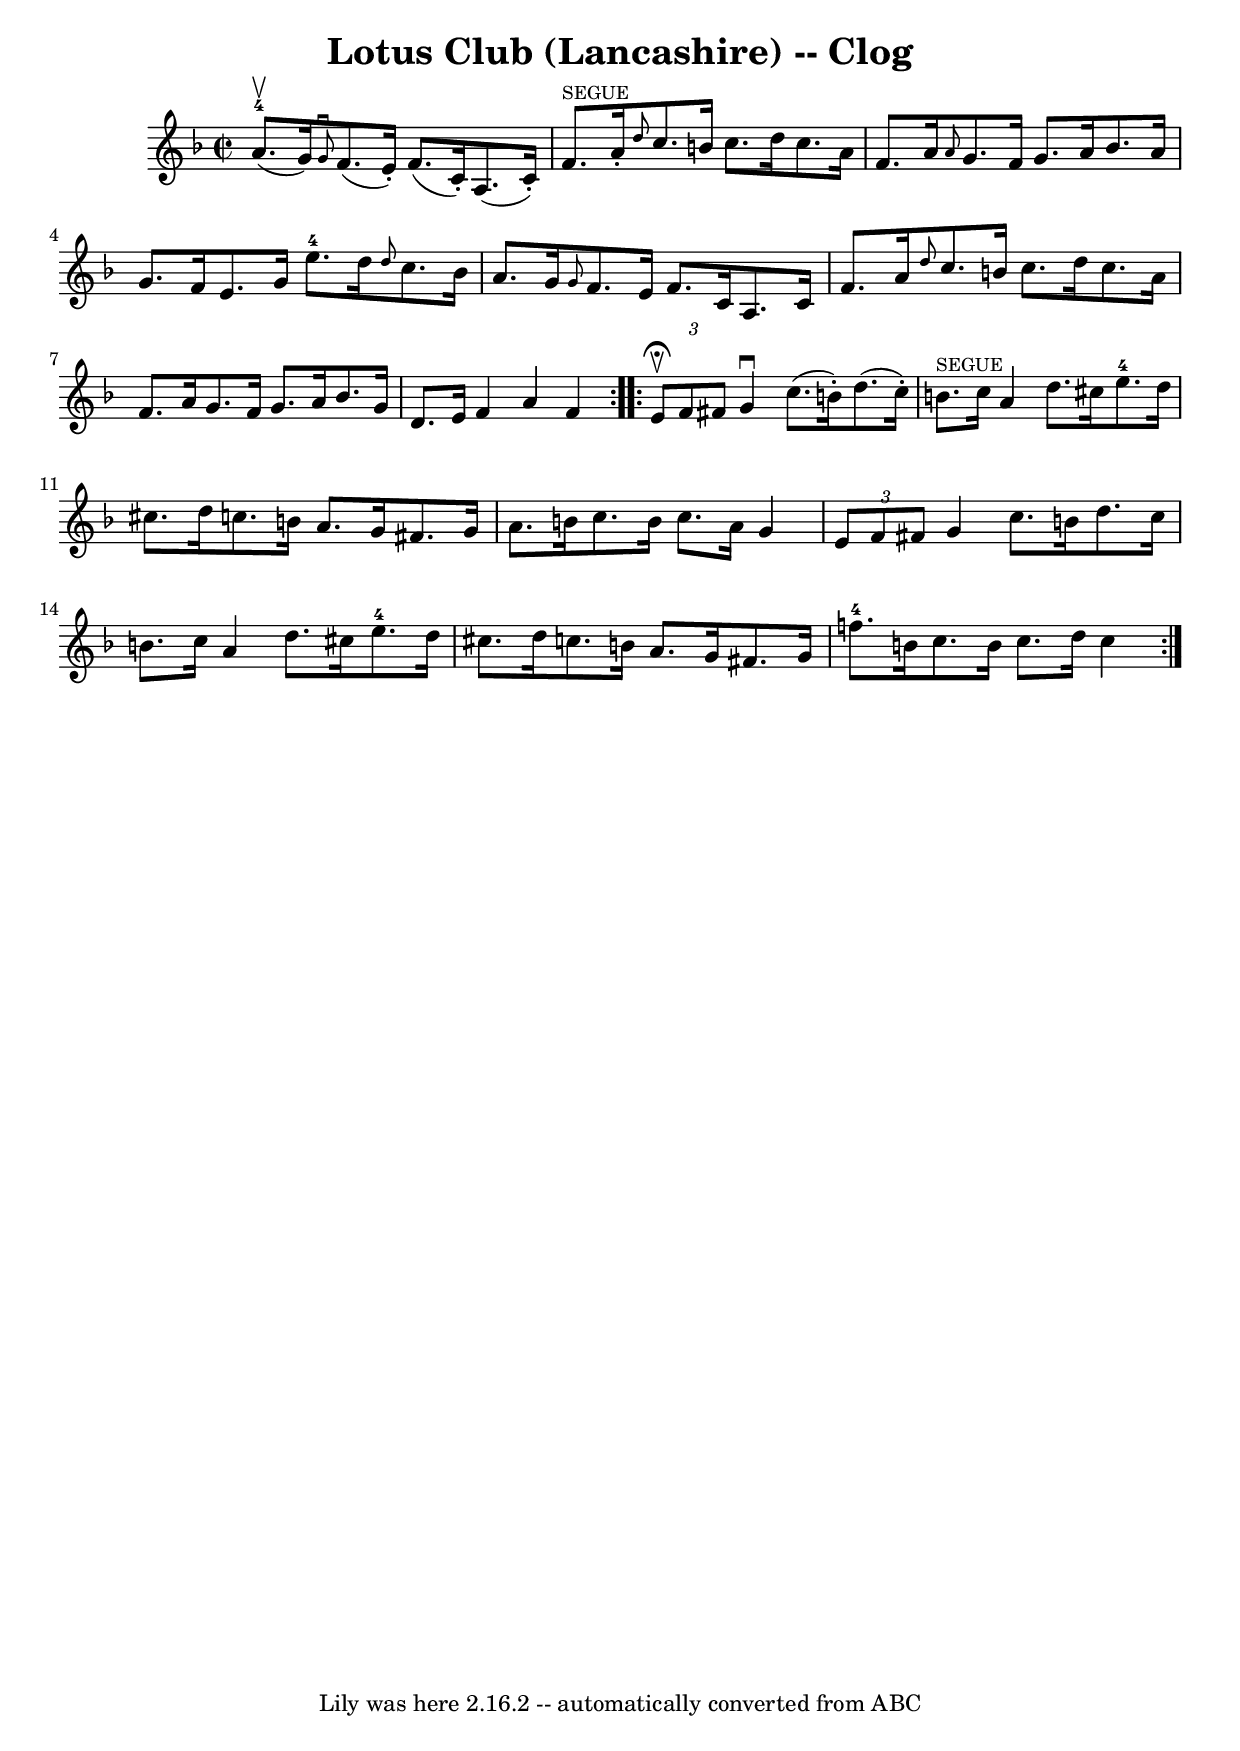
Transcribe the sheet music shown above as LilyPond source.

\version "2.7.40"
\include "Mammoth.ily"
\header {
	%% book = "Ryan's Mammoth Collection"
	crossRefNumber = "1"
	footnotes = "\\\\158 938"
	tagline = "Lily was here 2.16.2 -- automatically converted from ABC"
	title = "Lotus Club (Lancashire) -- Clog"
}
voicedefault =  {


\repeat volta 2 {
\override Staff.TimeSignature #'style = #'C
 \time 2/2 \key f \major a'8.-4^\upbow(g'16) |
     
\grace { g'8^\downbow } f'8. (e'16 -.) f'8. (c'16 -.) a8. (
 c'16 -.) f'8.^\segue a'16 -.   |
 \grace { d''8  } c''8.   
 b'16 c''8. d''16 c''8. a'16 f'8. a'16    |
     
\grace { a'8  } g'8. f'16 g'8. a'16 bes'8. a'16 g'8.    
f'16    |
 e'8. g'16 e''8.-4 d''16  \grace { d''8  }   
c''8. bes'16 a'8. g'16    |
     \grace { g'8  } f'8.    
e'16 f'8. c'16 a8. c'16 f'8. a'16    |
 \grace {    
d''8  } c''8. b'16 c''8. d''16 c''8. a'16 f'8. a'16    
|
 g'8. f'16 g'8. a'16 bes'8. g'16 d'8. e'16    
|
 f'4 a'4 f'4    }     \repeat volta 2 {   \times 2/3 { e'8 
^\fermata^\upbow f'8 fis'8  } |
 g'4^\downbow c''8. (b'16 
-.) d''8. (c''16 -.) b'8.^\segue c''16    |
 a'4    
d''8. cis''16 e''8.-4 d''16 cis''8. d''16    |
     
c''!8. b'16 a'8. g'16 fis'8. g'16 a'8. b'16    |
   
c''8. b'16 c''8. a'16 g'4    \times 2/3 { e'8 f'8 fis'8  }  
 |
 g'4 c''8. b'16 d''8. c''16 b'8. c''16    
|
 a'4 d''8. cis''16 e''8.-4 d''16 cis''8. d''16  
  |
 c''!8. b'16 a'8. g'16 fis'8. g'16 f''!8.-4  
 b'16    |
 c''8. b'16 c''8. d''16 c''4      }   
}

\score{
    <<

	\context Staff="default"
	{
	    \voicedefault 
	}

    >>
	\layout {
	}
	\midi {}
}
